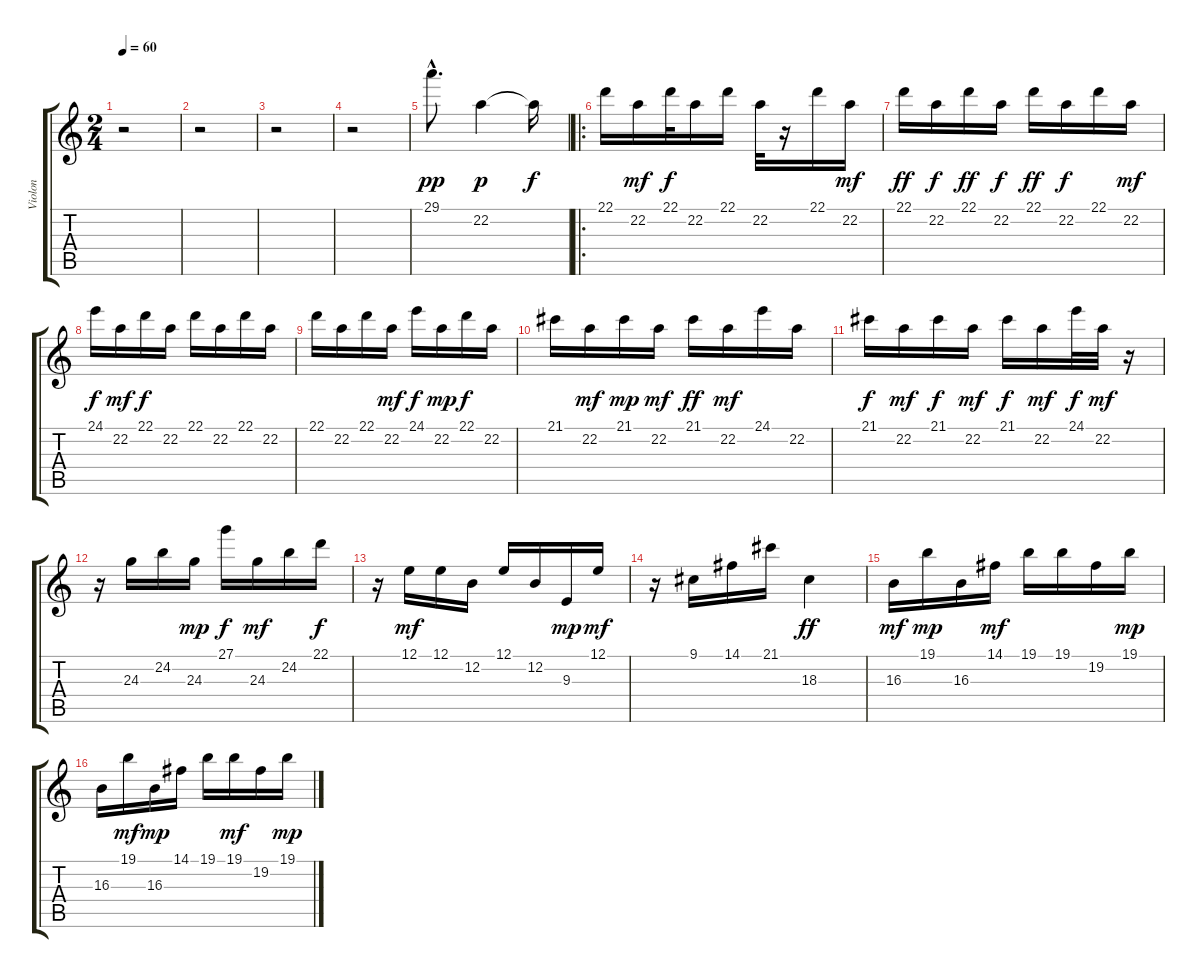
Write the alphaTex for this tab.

\track ("Violon" "Violon") {instrument stringensemble2}
\staff {score tabs}
\tuning (E4 B3 G3 D3 A2 E2) {hide}
\ts (2 4)
\tempo 60
\clef g2
\ks c
r.2{dy pp} |
r.2 |
r.2 |
r.2 |
29.1{hac}.8{d instrument stringensemble2} 22.2.4{dy p} 22.2{t}.16{dy f} |
\ro
22.1.16 22.2.16{dy mf} 22.1.32{dy f} 22.2.16 22.1.16 22.2.32 r.16 22.1.16 22.2.16{dy mf} |
22.1.16{dy ff} 22.2.16{dy f} 22.1.16{dy ff} 22.2.16{dy f} 22.1.16{dy ff} 22.2.16{dy f} 22.1.16 22.2.16{dy mf} |
24.1.16{dy f} 22.2.16{dy mf} 22.1.16{dy f} 22.2.16 22.1.16 22.2.16 22.1.16 22.2.16 |
22.1.16 22.2.16 22.1.16 22.2.16{dy mf} 24.1.16{dy f} 22.2.16{dy mp} 22.1.16{dy f} 22.2.16 |
21.1.16 22.2.16{dy mf} 21.1.16{dy mp} 22.2.16{dy mf} 21.1.16{dy ff} 22.2.16{dy mf} 24.1.16 22.2.16 |
21.1.16{dy f} 22.2.16{dy mf} 21.1.16{dy f} 22.2.16{dy mf} 21.1.16{dy f} 22.2.16{dy mf} 24.1.32{dy f} 22.2.32{dy mf} r.16 |
r.16 24.3.16 24.2.16 24.3.16{dy mp} 27.1.16{dy f} 24.3.16{dy mf} 24.2.16 22.1.16{dy f} |
r.16 12.1.16{dy mf instrument pad1newage} 12.1.16 12.2.16 12.1.16 12.2.16 9.3.16{dy mp} 12.1.16{dy mf} |
r.16 9.1.16 14.1.16 21.1.16 18.3.4{dy ff} |
16.3.16{dy mf} 19.1.16{dy mp} 16.3.16 14.1.16{dy mf} 19.1.16 19.1.16 19.2.16 19.1.16{dy mp} |
16.3.16 19.1.16{dy mf} 16.3.16{dy mp} 14.1.16 19.1.16 19.1.16{dy mf} 19.2.16 19.1.16{dy mp}
